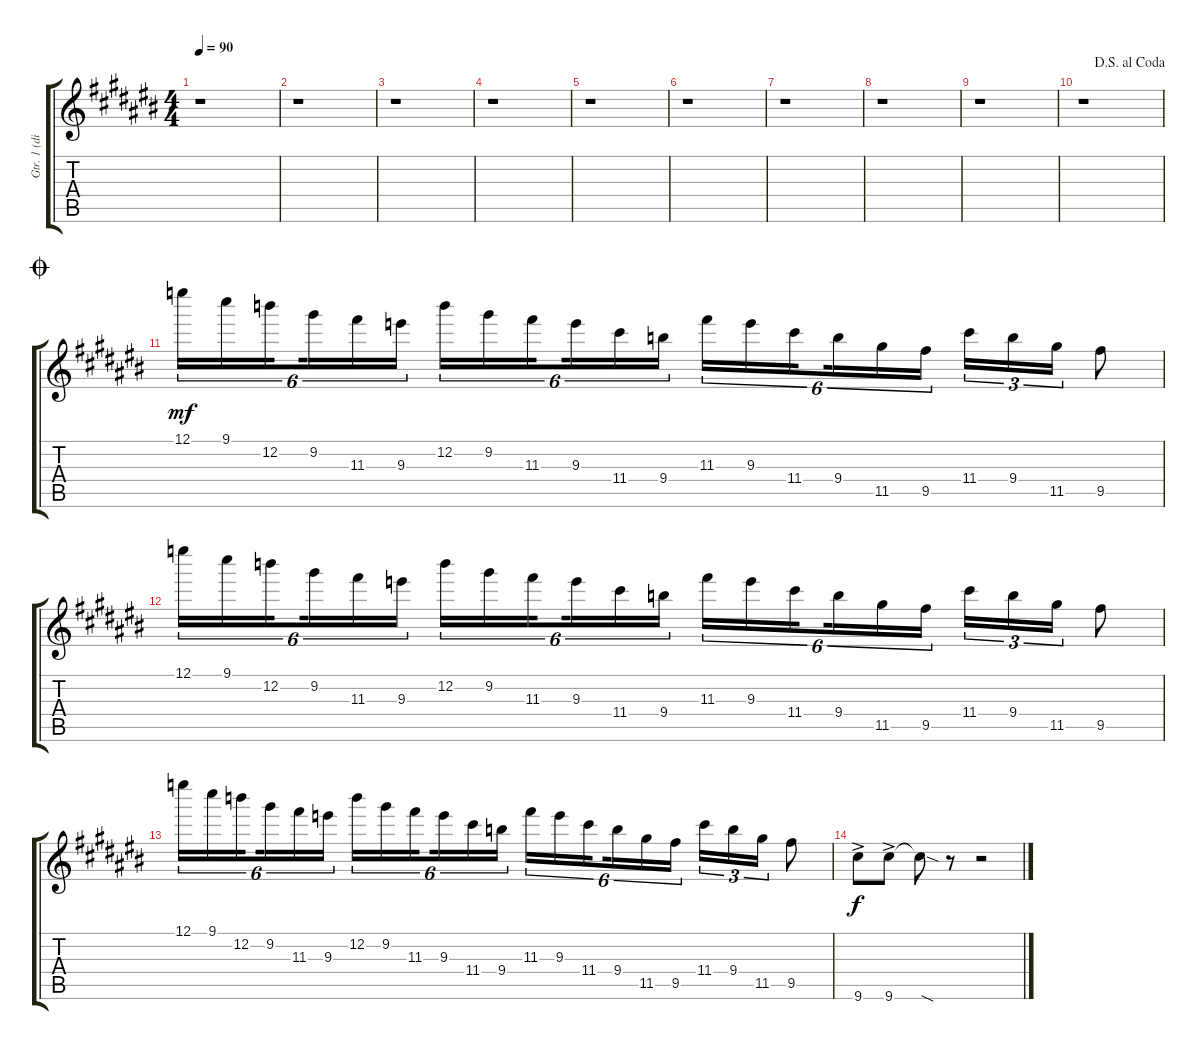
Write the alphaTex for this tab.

\track ("Gtr. 1 (dist.) octave above" "Gtr. 1 (di") {instrument distortionguitar}
\staff {score tabs}
\tuning (E5 B4 G4 D4 A3 E3) {hide}
\ts (4 4)
\tempo 90
\clef g2
\ks c#
r.1{dy mf} |
r.1 |
r.1 |
r.1 |
r.1 |
r.1 |
r.1 |
r.1 |
r.1 |
\jump dalsegnoalcoda
r.1 |
\jump coda
12.1.16{tu (6 4)} 9.1.16{tu (6 4)} 12.2.16{tu (6 4) beam splitsecondary} 9.2.16{tu (6 4)} 11.3.16{tu (6 4)} 9.3.16{tu (6 4)} 12.2.16{tu (6 4)} 9.2.16{tu (6 4)} 11.3.16{tu (6 4) beam splitsecondary} 9.3.16{tu (6 4)} 11.4.16{tu (6 4)} 9.4.16{tu (6 4)} 11.3.16{tu (6 4)} 9.3.16{tu (6 4)} 11.4.16{tu (6 4) beam splitsecondary} 9.4.16{tu (6 4)} 11.5.16{tu (6 4)} 9.5.16{tu (6 4)} 11.4.16{tu (3 2)} 9.4.16{tu (3 2)} 11.5.16{tu (3 2)} 9.5.8 |
12.1.16{tu (6 4)} 9.1.16{tu (6 4)} 12.2.16{tu (6 4) beam splitsecondary} 9.2.16{tu (6 4)} 11.3.16{tu (6 4)} 9.3.16{tu (6 4)} 12.2.16{tu (6 4)} 9.2.16{tu (6 4)} 11.3.16{tu (6 4) beam splitsecondary} 9.3.16{tu (6 4)} 11.4.16{tu (6 4)} 9.4.16{tu (6 4)} 11.3.16{tu (6 4)} 9.3.16{tu (6 4)} 11.4.16{tu (6 4) beam splitsecondary} 9.4.16{tu (6 4)} 11.5.16{tu (6 4)} 9.5.16{tu (6 4)} 11.4.16{tu (3 2)} 9.4.16{tu (3 2)} 11.5.16{tu (3 2)} 9.5.8 |
12.1.16{tu (6 4)} 9.1.16{tu (6 4)} 12.2.16{tu (6 4) beam splitsecondary} 9.2.16{tu (6 4)} 11.3.16{tu (6 4)} 9.3.16{tu (6 4)} 12.2.16{tu (6 4)} 9.2.16{tu (6 4)} 11.3.16{tu (6 4) beam splitsecondary} 9.3.16{tu (6 4)} 11.4.16{tu (6 4)} 9.4.16{tu (6 4)} 11.3.16{tu (6 4)} 9.3.16{tu (6 4)} 11.4.16{tu (6 4) beam splitsecondary} 9.4.16{tu (6 4)} 11.5.16{tu (6 4)} 9.5.16{tu (6 4)} 11.4.16{tu (3 2)} 9.4.16{tu (3 2)} 11.5.16{tu (3 2)} 9.5.8 |
9.6{ac}.8{dy f} 9.6{ac}.8 9.6{sod t}.8 r.8 r.2
